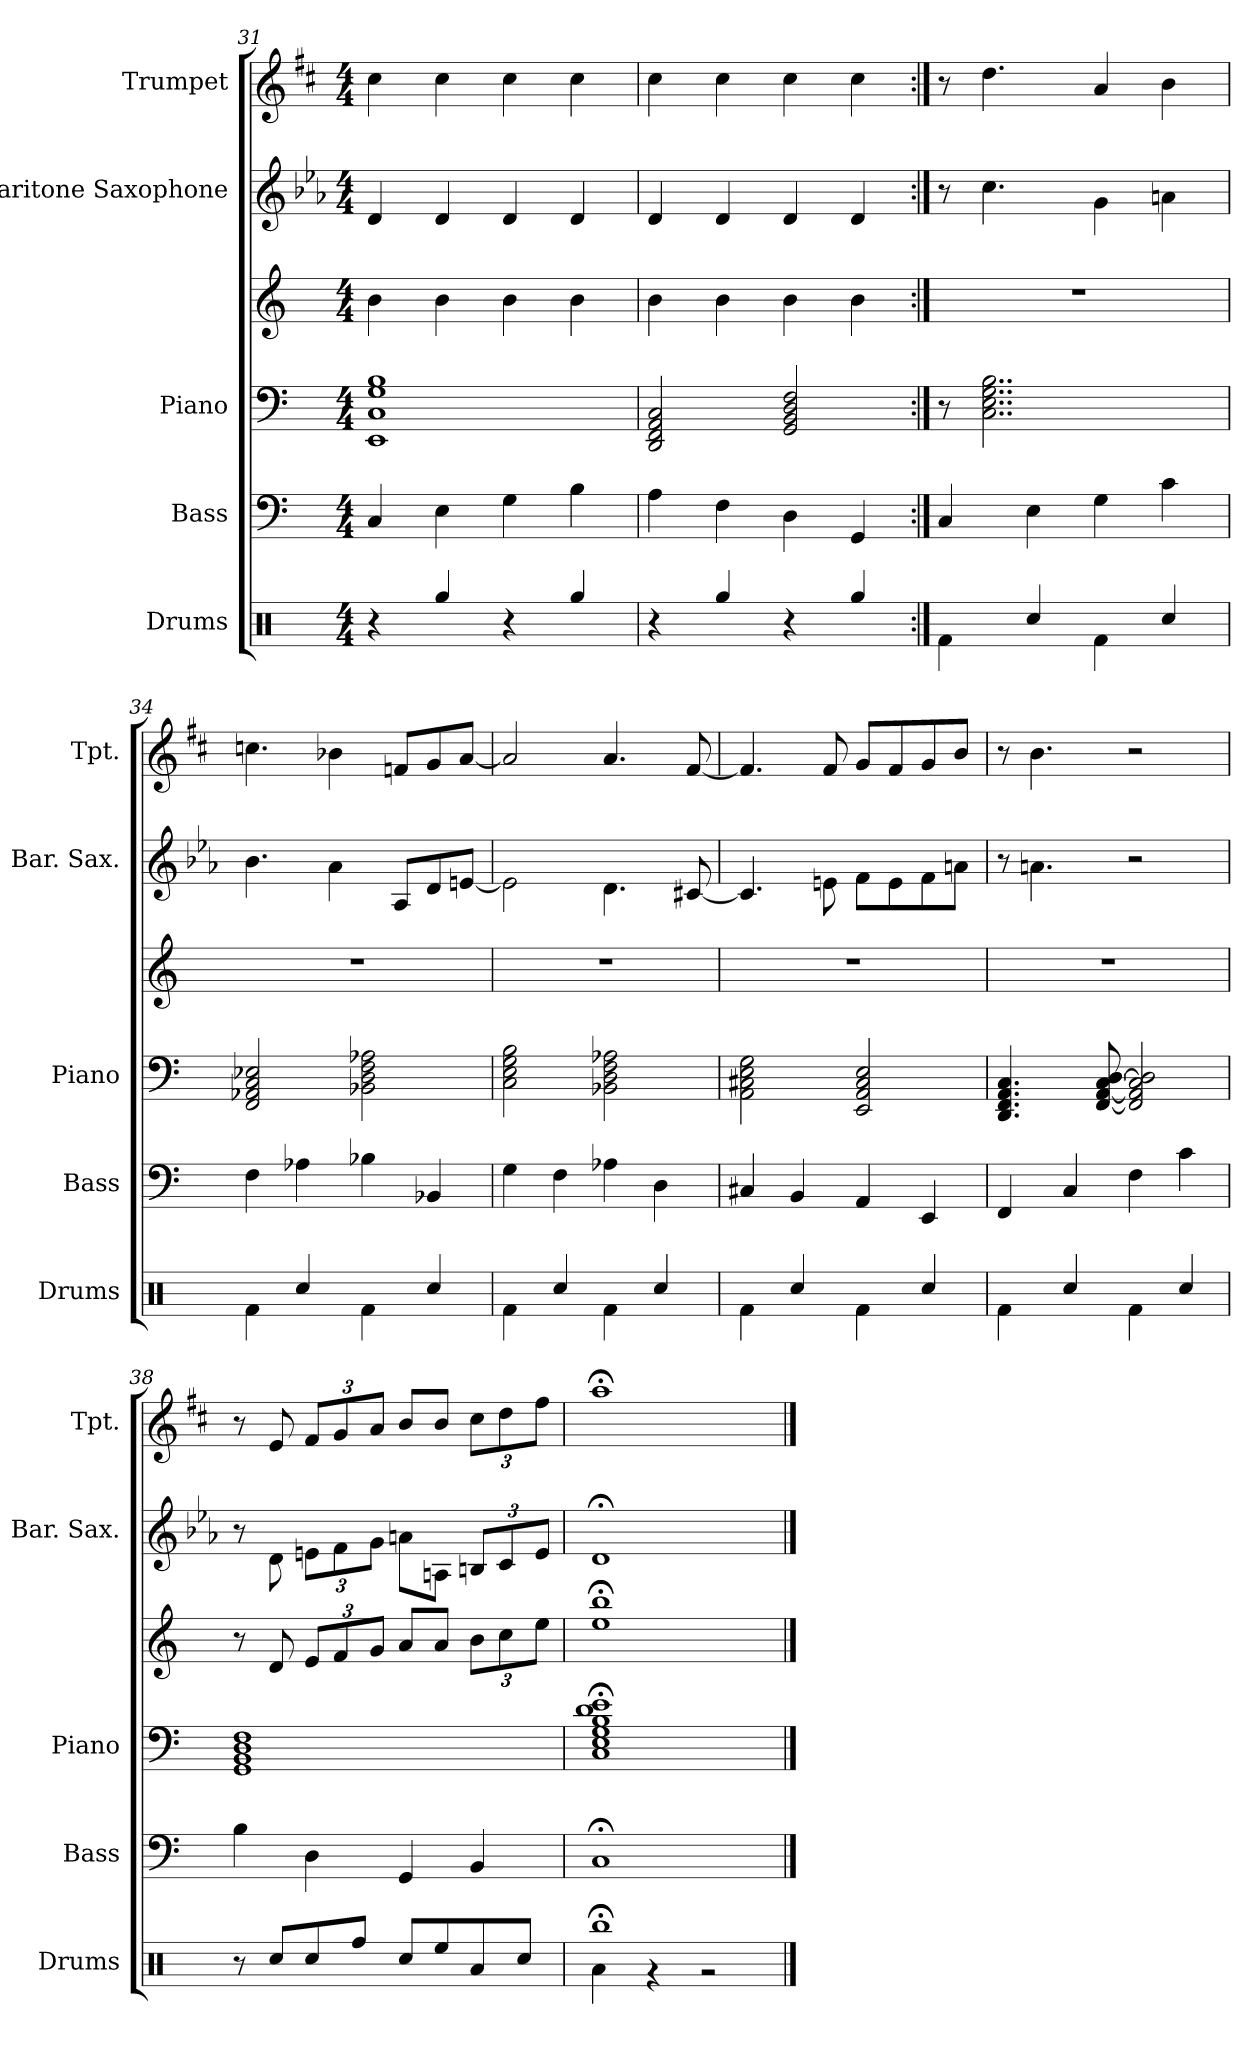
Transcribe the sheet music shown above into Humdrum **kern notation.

**kern	**kern	**kern	**kern	**kern	**kern
*part5	*part4	*part3	*part3	*part2	*part1
*staff6	*staff5	*staff4	*staff3	*staff2	*staff1
*I"Drums	*I"Bass	*I"Piano	*	*I"Baritone Saxophone	*I"Trumpet
*I'Drums	*I'Bass	*I'Piano	*	*I'Bar. Sax.	*I'Tpt.
*clefX	*clefF4	*clefF4	*clefG2	*clefG2	*clefG2
*	*ITrd7c12	*	*	*ITrd12c21	*ITrd1c2
*k[]	*k[]	*k[]	*k[]	*k[b-e-a-]	*k[]
*M4/4	*M4/4	*M4/4	*M4/4	*M4/4	*M4/4
=31	=31	=31	=31	=31	=31
4r	4CC/	1EE 1C 1G 1B	4b	4D	4b
4Rgg/	4EE\	.	4b	4D	4b
4r	4GG\	.	4b	4D	4b
4Rgg/	4BB\	.	4b	4D	4b
=32	=32	=32	=32	=32	=32
4r	4AA\	2DD/ 2FF/ 2AA/ 2C/	4b	4D	4b
4Rgg/	4FF\	.	4b	4D	4b
4r	4DD\	2GG/ 2BB/ 2D/ 2F/	4b	4D	4b
4Rgg/	4GGG/	.	4b	4D	4b
=33:|!	=33:|!	=33:|!	=33:|!	=33:|!	=33:|!
4Rf\	4CC/	8r	1r	8r	8r
.	.	2..C\ 2..E\ 2..G\ 2..B\	.	4.c\	4.cc\
4Rcc/	4EE\	.	.	.	.
4Rf\	4GG\	.	.	4G\	4g/
4Rcc/	4C\	.	.	4An\	4a\
=34	=34	=34	=34	=34	=34
4Rf\	4FF\	2FF/ 2AA-X/ 2C/ 2E-X/	1r	4.B-\	4.b-X\
4Rcc/	4AA-X\	.	.	.	.
.	.	.	.	4A-\	4a-X\
4Rf\	4BB-X\	2BB-X\ 2D\ 2F\ 2A-X\	.	.	.
.	.	.	.	8AA-/L	8e-X/L
4Rcc/	4BBB-X/	.	.	8D/	8f/
.	.	.	.	[8En/J	[8g/J
!!LO:LB:g=z
=35	=35	=35	=35	=35	=35
4Rf\	4GG\	2C\ 2E\ 2G\ 2B\	1r	2E\]	2g/]
4Rcc/	4FF\	.	.	.	.
4Rf\	4AA-X\	2BB-X\ 2D\ 2F\ 2A-X\	.	4.D\	4.g/
4Rcc/	4DD\	.	.	.	.
.	.	.	.	[8C#X/	[8e/
=36	=36	=36	=36	=36	=36
4Rf\	4CC#X/	2AA\ 2C#X\ 2E\ 2G\	1r	4.C#/]	4.e/]
4Rcc/	4BBB/	.	.	.	.
.	.	.	.	8En\	8e/
4Rf\	4AAA/	2EE/ 2AA/ 2C#/ 2E/	.	8F\L	8f/L
.	.	.	.	8E\	8e/
4Rcc/	4EEE/	.	.	8F\	8f/
.	.	.	.	8An\J	8a/J
=37	=37	=37	=37	=37	=37
4Rf\	4FFF/	4.DD/ 4.FF/ 4.AA/ 4.C/	1r	8r	8r
.	.	.	.	4.An\	4.a\
4Rcc/	4CC/	.	.	.	.
.	.	[8FF/ [8AA/ [8C/ [8D/	.	.	.
4Rf\	4FF\	2FF/] 2AA/] 2C/] 2D/]	.	2r	2r
4Rcc/	4C\	.	.	.	.
!!LO:PB:g=z
=38	=38	=38	=38	=38	=38
8r	4BB\	1GG 1BB 1D 1F	8r	8r	8r
8Rcc/L	.	.	8d/	8D\	8d/
*	*	*	*Xbrackettup	*Xbrackettup	*Xbrackettup
8Rcc/	4DD\	.	12e/L	12En\L	12e/L
.	.	.	12f/	12F\	12f/
8Rff/J	.	.	.	.	.
.	.	.	12g/J	12G\J	12g/J
8Rcc/L	4GGG/	.	8a/L	8An\L	8a/L
8Ree/	.	.	8a/J	8AAn\J	8a/J
8Ra/	4BBB/	.	12b\L	12BBn/L	12b\L
.	.	.	12cc\	12C/	12cc\
8Rcc/J	.	.	.	.	.
.	.	.	12ee\J	12E/J	12ee\J
=39	=39	=39	=39	=39	=39
*^	*	*	*	*	*
1Rbb;<	4Ra\	1CC;<	1C;< 1E;< 1G;< 1B;< 1d;< 1e;<	1ee;< 1bb;<	1D;<	1gg;<
.	4r	.	.	.	.	.
.	2r	.	.	.	.	.
*v	*v	*	*	*	*	*
==	==	==	==	==	==
*-	*-	*-	*-	*-	*-
